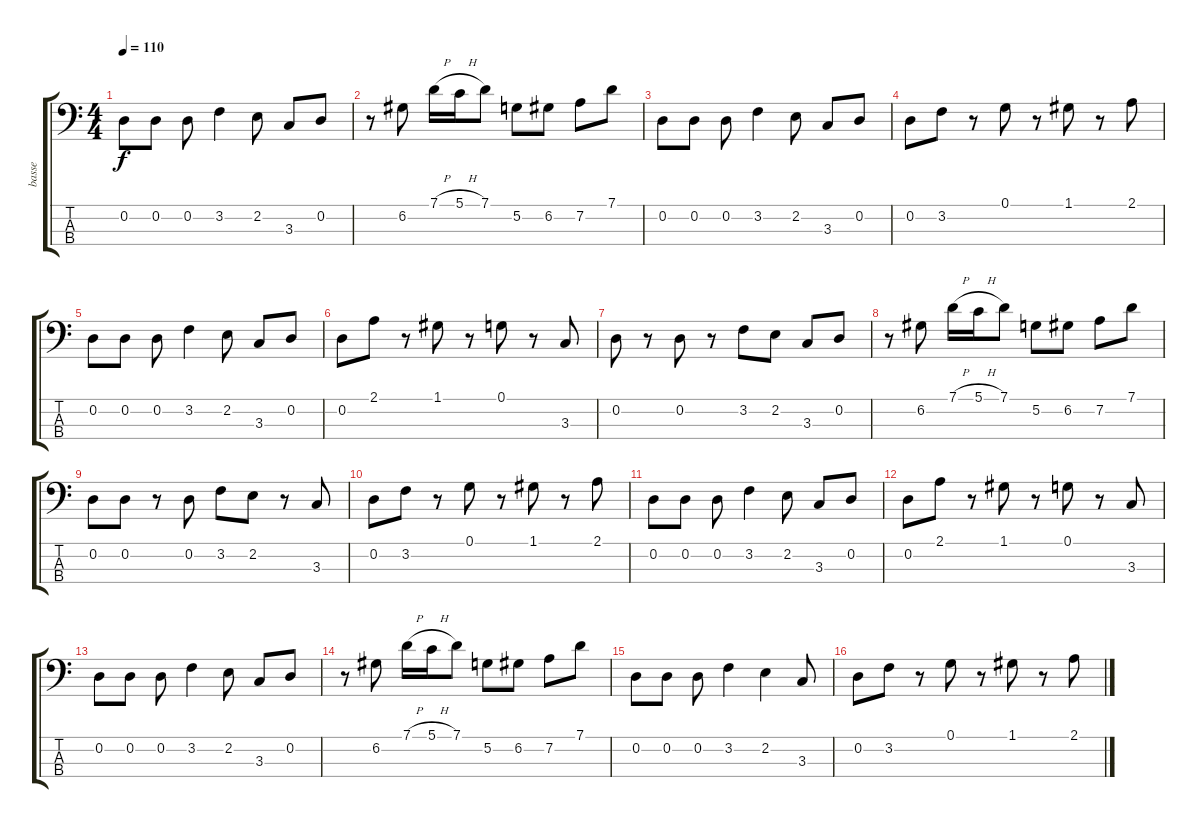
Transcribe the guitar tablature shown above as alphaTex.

\track ("basse" "basse") {instrument electricbassfinger}
\staff {score tabs}
\tuning (G2 D2 A1 E1) {hide}
\ts (4 4)
\tempo 110
\clef f4
\ks c
0.2.8{dy f} 0.2.8 0.2.8 3.2.4 2.2.8 3.3.8 0.2.8 |
r.8 6.2.8 7.1{h}.16 5.1{h}.16 7.1.8 5.2.8 6.2.8 7.2.8 7.1.8 |
0.2.8 0.2.8 0.2.8 3.2.4 2.2.8 3.3.8 0.2.8 |
0.2.8 3.2.8 r.8 0.1.8 r.8 1.1.8 r.8 2.1.8 |
0.2.8 0.2.8 0.2.8 3.2.4 2.2.8 3.3.8 0.2.8 |
0.2.8 2.1.8 r.8 1.1.8 r.8 0.1.8 r.8 3.3.8 |
0.2.8 r.8 0.2.8 r.8 3.2.8 2.2.8 3.3.8 0.2.8 |
r.8 6.2.8 7.1{h}.16 5.1{h}.16 7.1.8 5.2.8 6.2.8 7.2.8 7.1.8 |
0.2.8 0.2.8 r.8 0.2.8 3.2.8 2.2.8 r.8 3.3.8 |
0.2.8 3.2.8 r.8 0.1.8 r.8 1.1.8 r.8 2.1.8 |
0.2.8 0.2.8 0.2.8 3.2.4 2.2.8 3.3.8 0.2.8 |
0.2.8 2.1.8 r.8 1.1.8 r.8 0.1.8 r.8 3.3.8 |
0.2.8 0.2.8 0.2.8 3.2.4 2.2.8 3.3.8 0.2.8 |
r.8 6.2.8 7.1{h}.16 5.1{h}.16 7.1.8 5.2.8 6.2.8 7.2.8 7.1.8 |
0.2.8 0.2.8 0.2.8 3.2.4 2.2.4 3.3.8 |
0.2.8 3.2.8 r.8 0.1.8 r.8 1.1.8 r.8 2.1.8
